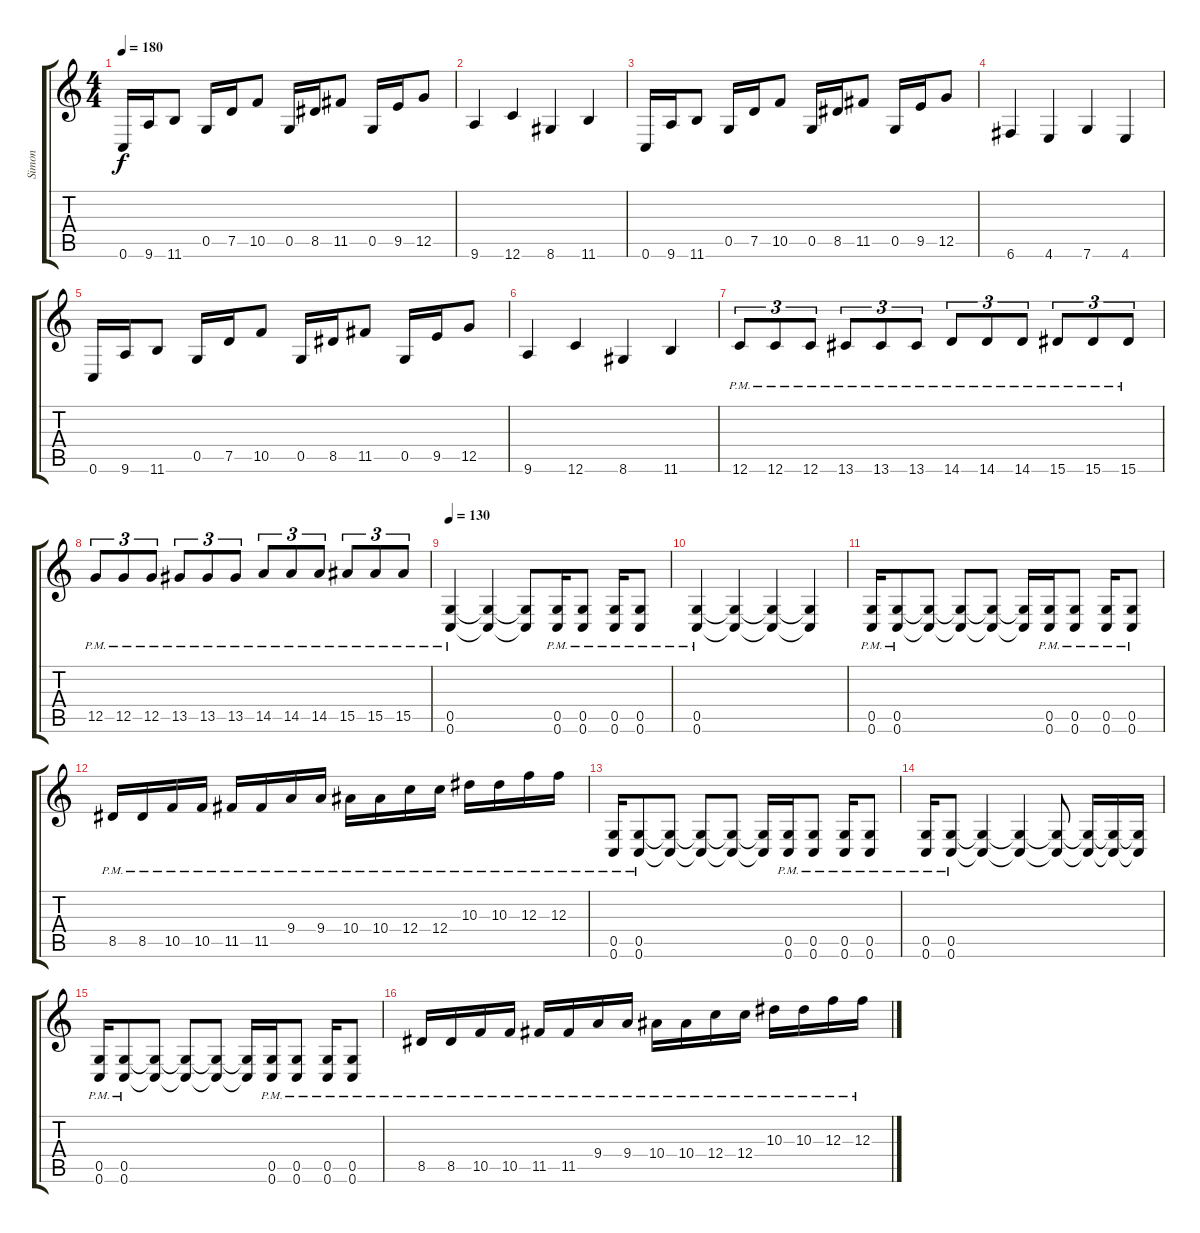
\track ("Simon" "Simon") {instrument distortionguitar}
\staff {score tabs}
\tuning (D4 A3 F3 C3 G2 C2) {hide}
\ts (4 4)
\tempo 180
\clef g2
\ks c
0.6.16{dy f} 9.6.16 11.6.8 0.5.16 7.5.16 10.5.8 0.5.16 8.5.16 11.5.8 0.5.16 9.5.16 12.5.8 |
9.6.4 12.6.4 8.6.4 11.6.4 |
0.6.16 9.6.16 11.6.8 0.5.16 7.5.16 10.5.8 0.5.16 8.5.16 11.5.8 0.5.16 9.5.16 12.5.8 |
6.6.4 4.6.4 7.6.4 4.6.4 |
0.6.16 9.6.16 11.6.8 0.5.16 7.5.16 10.5.8 0.5.16 8.5.16 11.5.8 0.5.16 9.5.16 12.5.8 |
9.6.4 12.6.4 8.6.4 11.6.4 |
12.6{pm}.8{tu (3 2)} 12.6{pm}.8{tu (3 2)} 12.6{pm}.8{tu (3 2)} 13.6{pm}.8{tu (3 2)} 13.6{pm}.8{tu (3 2)} 13.6{pm}.8{tu (3 2)} 14.6{pm}.8{tu (3 2)} 14.6{pm}.8{tu (3 2)} 14.6{pm}.8{tu (3 2)} 15.6{pm}.8{tu (3 2)} 15.6{pm}.8{tu (3 2)} 15.6{pm}.8{tu (3 2)} |
12.5{pm}.8{tu (3 2)} 12.5{pm}.8{tu (3 2)} 12.5{pm}.8{tu (3 2)} 13.5{pm}.8{tu (3 2)} 13.5{pm}.8{tu (3 2)} 13.5{pm}.8{tu (3 2)} 14.5{pm}.8{tu (3 2)} 14.5{pm}.8{tu (3 2)} 14.5{pm}.8{tu (3 2)} 15.5{pm}.8{tu (3 2)} 15.5{pm}.8{tu (3 2)} 15.5{pm}.8{tu (3 2)} |
\tempo 130
(0.5{pm} 0.6{pm}).4 (0.5{t} 0.6{t}).4 (0.5{t} 0.6{t}).8 (0.5{pm} 0.6{pm}).16 (0.5{pm} 0.6{pm}).8 (0.5{pm} 0.6{pm}).16 (0.5{pm} 0.6{pm}).8 |
(0.5{pm} 0.6{pm}).4 (0.5{t} 0.6{t}).4 (0.5{t} 0.6{t}).4 (0.5{t} 0.6{t}).4 |
(0.5{pm} 0.6{pm}).16 (0.5{pm} 0.6{pm}).8 (0.5{t} 0.6{t}).8 (0.5{t} 0.6{t}).8 (0.5{t} 0.6{t}).8 (0.5{t} 0.6{t}).16 (0.5{pm} 0.6{pm}).16 (0.5{pm} 0.6{pm}).8 (0.5{pm} 0.6{pm}).16 (0.5{pm} 0.6{pm}).8 |
8.5{pm}.16 8.5{pm}.16 10.5{pm}.16 10.5{pm}.16 11.5{pm}.16 11.5{pm}.16 9.4{pm}.16 9.4{pm}.16 10.4{pm}.16 10.4{pm}.16 12.4{pm}.16 12.4{pm}.16 10.3{pm}.16 10.3{pm}.16 12.3{pm}.16 12.3{pm}.16 |
(0.5{pm} 0.6{pm}).16 (0.5{pm} 0.6{pm}).8 (0.5{t} 0.6{t}).8 (0.5{t} 0.6{t}).8 (0.5{t} 0.6{t}).8 (0.5{t} 0.6{t}).16 (0.5{pm} 0.6{pm}).16 (0.5{pm} 0.6{pm}).8 (0.5{pm} 0.6{pm}).16 (0.5{pm} 0.6{pm}).8 |
(0.5{pm} 0.6{pm}).16 (0.5{pm} 0.6{pm}).8 (0.5{t} 0.6{t}).4 (0.5{t} 0.6{t}).4 (0.5{t} 0.6{t}).8 (0.5{t} 0.6{t}).16 (0.5{t} 0.6{t}).16 (0.5{t} 0.6{t}).16 |
(0.5{pm} 0.6{pm}).16 (0.5{pm} 0.6{pm}).8 (0.5{t} 0.6{t}).8 (0.5{t} 0.6{t}).8 (0.5{t} 0.6{t}).8 (0.5{t} 0.6{t}).16 (0.5{pm} 0.6{pm}).16 (0.5{pm} 0.6{pm}).8 (0.5{pm} 0.6{pm}).16 (0.5{pm} 0.6{pm}).8 |
8.5{pm}.16 8.5{pm}.16 10.5{pm}.16 10.5{pm}.16 11.5{pm}.16 11.5{pm}.16 9.4{pm}.16 9.4{pm}.16 10.4{pm}.16 10.4{pm}.16 12.4{pm}.16 12.4{pm}.16 10.3{pm}.16 10.3{pm}.16 12.3{pm}.16 12.3{pm}.16
